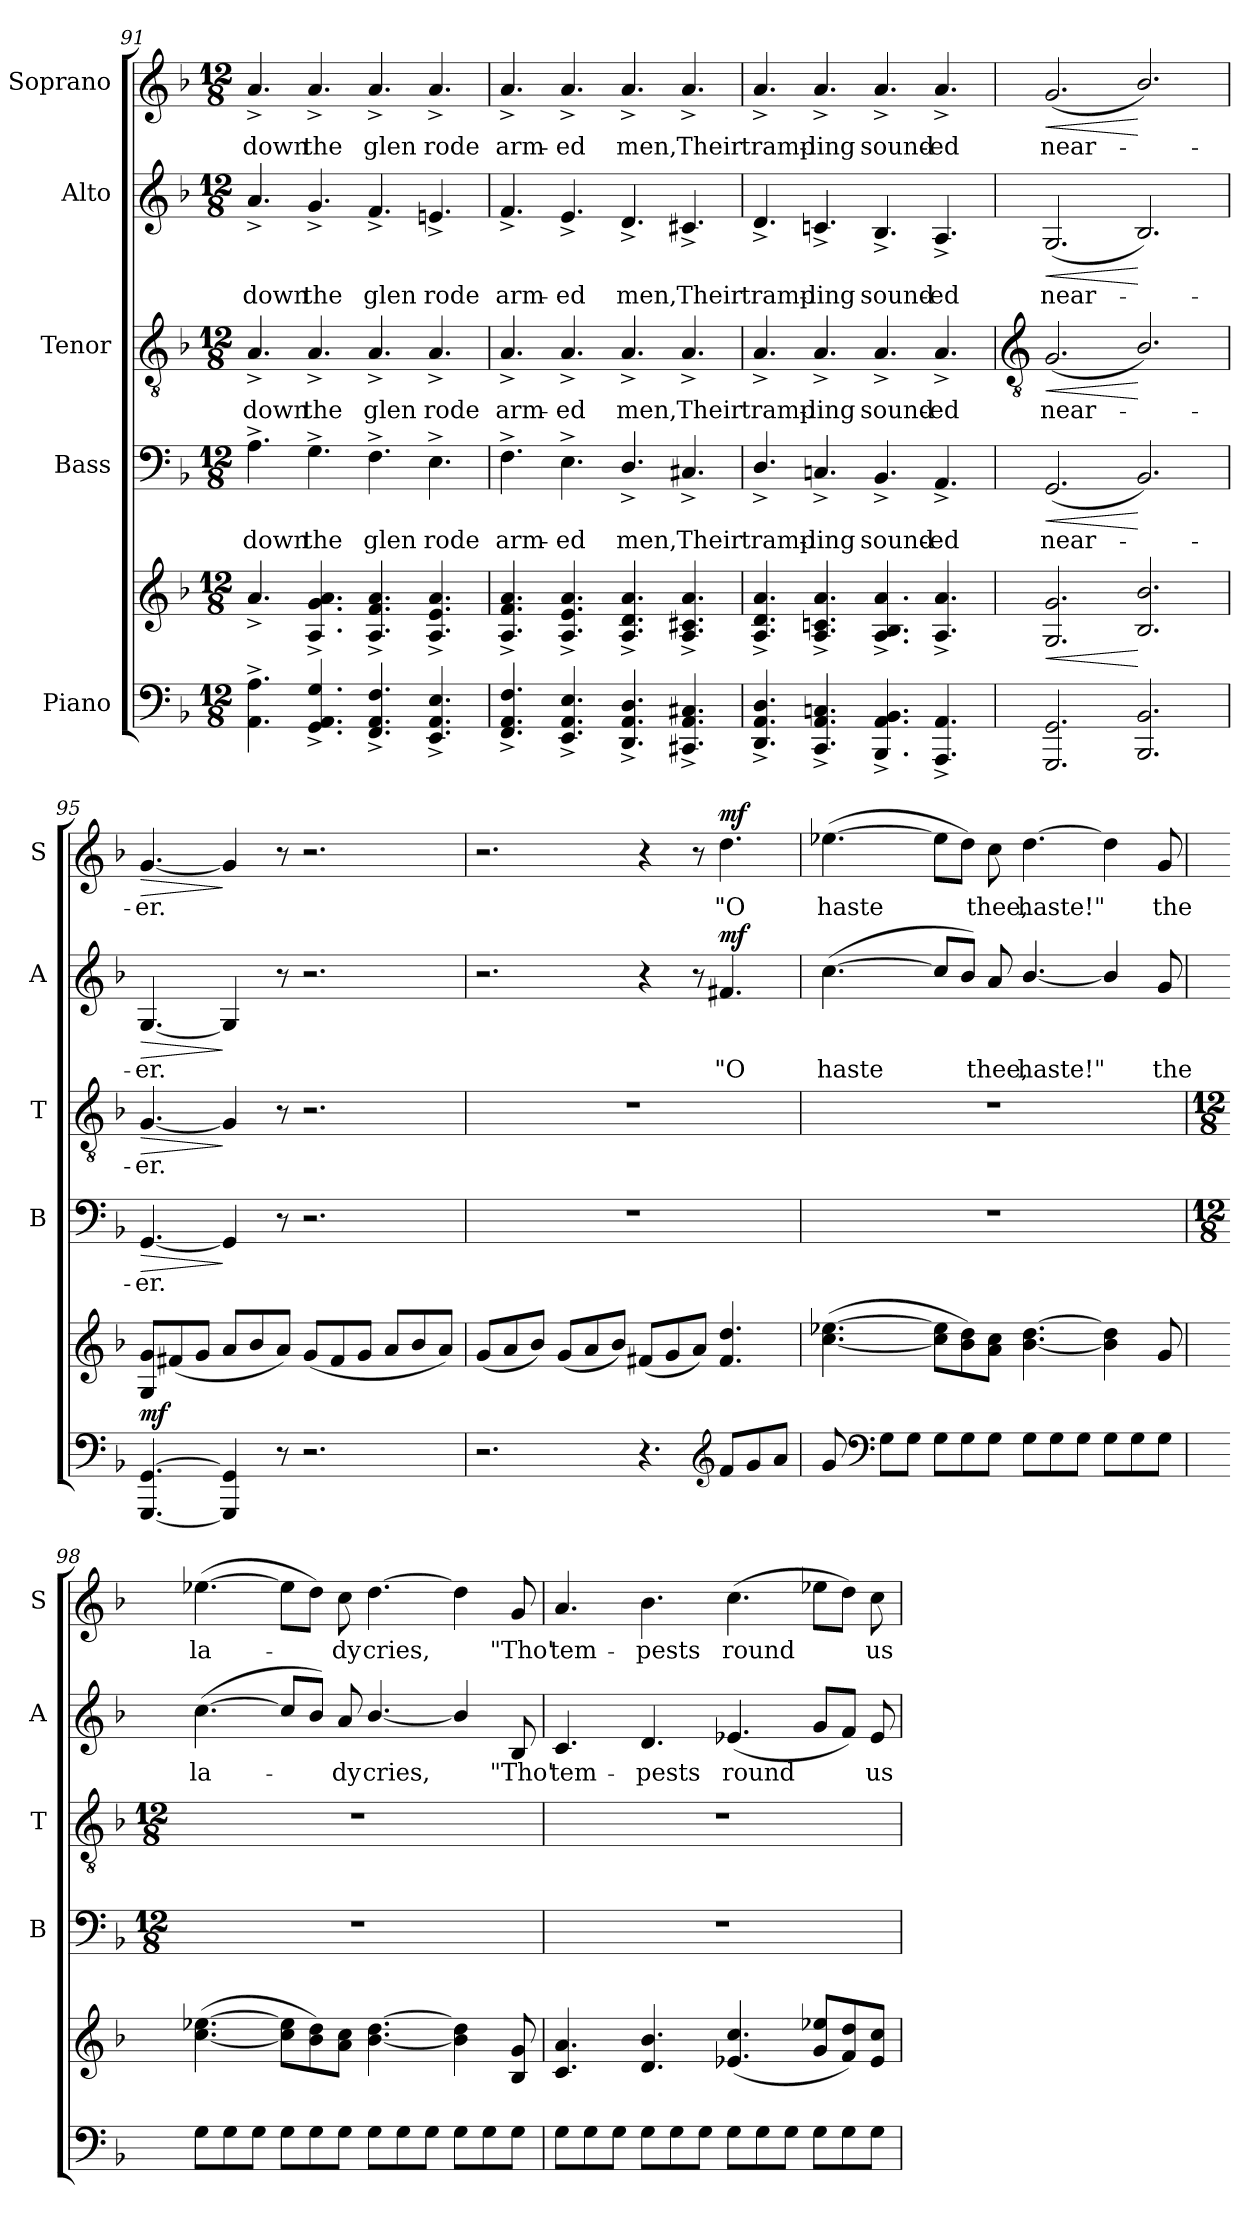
**kern	**kern	**dynam	**kern	**text	**dynam	**kern	**text	**dynam	**kern	**text	**dynam	**kern	**text	**dynam
*part5	*part5	*part5	*part4	*part4	*part4	*part3	*part3	*part3	*part2	*part2	*part2	*part1	*part1	*part1
*staff6	*staff5	*staff5/6	*staff4	*staff4	*staff4	*staff3	*staff3	*staff3	*staff2	*staff2	*staff2	*staff1	*staff1	*staff1
*I"Piano	*	*	*I"Bass	*	*	*I"Tenor	*	*	*I"Alto	*	*	*I"Soprano	*	*
*	*	*	*I'B	*	*	*I'T	*	*	*I'A	*	*	*I'S	*	*
*clefF4	*clefG2	*	*clefF4	*	*	*clefGv2	*	*	*clefG2	*	*	*clefG2	*	*
*k[b-]	*k[b-]	*	*k[b-]	*	*	*k[b-]	*	*	*k[b-]	*	*	*k[b-]	*	*
*F:	*F:	*	*F:	*	*	*F:	*	*	*F:	*	*	*F:	*	*
*M12/8	*M12/8	*	*M12/8	*	*	*M12/8	*	*	*M12/8	*	*	*M12/8	*	*
=91	=91	=91	=91	=91	=91	=91	=91	=91	=91	=91	=91	=91	=91	=91
!	!	!	!	!LO:LY:b	!	!	!LO:LY:b	!	!	!LO:LY:b	!	!	!LO:LY:b	!
4.AA^ 4.A^	4.a^	.	4.A^	-down	.	4.A^	-down	.	4.a^	-down	.	4.a^	-down	.
!	!	!	!	!LO:LY:b	!	!	!LO:LY:b	!	!	!LO:LY:b	!	!	!LO:LY:b	!
4.GG^ 4.AA^ 4.G^	4.A^ 4.g^ 4.a^	.	4.G^	the	.	4.A^	the	.	4.g^	the	.	4.a^	the	.
!	!	!	!	!LO:LY:b	!	!	!LO:LY:b	!	!	!LO:LY:b	!	!	!LO:LY:b	!
4.FF^ 4.AA^ 4.F^	4.A^ 4.f^ 4.a^	.	4.F^	glen	.	4.A^	glen	.	4.f^	glen	.	4.a^	glen	.
!	!	!	!	!LO:LY:b	!	!	!LO:LY:b	!	!	!LO:LY:b	!	!	!LO:LY:b	!
4.EE^ 4.AA^ 4.E^	4.A^ 4.e^ 4.a^	.	4.E^	rode	.	4.A^	rode	.	4.en^	rode	.	4.a^	rode	.
=92	=92	=92	=92	=92	=92	=92	=92	=92	=92	=92	=92	=92	=92	=92
!	!	!	!	!LO:LY:b	!	!	!LO:LY:b	!	!	!LO:LY:b	!	!	!LO:LY:b	!
4.FF^ 4.AA^ 4.F^	4.A^ 4.f^ 4.a^	.	4.F^	arm-	.	4.A^	arm-	.	4.f^	arm-	.	4.a^	arm-	.
!	!	!	!	!LO:LY:b	!	!	!LO:LY:b	!	!	!LO:LY:b	!	!	!LO:LY:b	!
4.EE^ 4.AA^ 4.E^	4.A^ 4.e^ 4.a^	.	4.E^	-ed	.	4.A^	-ed	.	4.e^	-ed	.	4.a^	-ed	.
!	!	!	!	!LO:LY:b	!	!	!LO:LY:b	!	!	!LO:LY:b	!	!	!LO:LY:b	!
4.DD^ 4.AA^ 4.D^	4.A^ 4.d^ 4.a^	.	4.D^/	men,	.	4.A^	men,	.	4.d^	men,	.	4.a^	men,	.
!	!	!	!	!LO:LY:b	!	!	!LO:LY:b	!	!	!LO:LY:b	!	!	!LO:LY:b	!
4.CC#X^ 4.AA^ 4.C#X^	4.A^ 4.c#X^ 4.a^	.	4.C#X^	Their	.	4.A^	Their	.	4.c#X^	Their	.	4.a^	Their	.
=93	=93	=93	=93	=93	=93	=93	=93	=93	=93	=93	=93	=93	=93	=93
!	!	!	!	!LO:LY:b	!	!	!LO:LY:b	!	!	!LO:LY:b	!	!	!LO:LY:b	!
4.DD/^ 4.AA/^ 4.D/^	4.A^ 4.d^ 4.a^	.	4.D^/	tramp-	.	4.A^	tramp-	.	4.d^	tramp-	.	4.a^	tramp-	.
!	!	!	!	!LO:LY:b	!	!	!LO:LY:b	!	!	!LO:LY:b	!	!	!LO:LY:b	!
4.CC^ 4.AA^ 4.Cn^	4.A^ 4.cn^ 4.a^	.	4.Cn^	-ling	.	4.A^	-ling	.	4.cn^	-ling	.	4.a^	-ling	.
!	!	!	!	!LO:LY:b	!	!	!LO:LY:b	!	!	!LO:LY:b	!	!	!LO:LY:b	!
4.BBB-^ 4.AA^ 4.BB-^	4.A^ 4.B-^ 4.a^	.	4.BB-^	sound-	.	4.A^	sound-	.	4.B-^	sound-	.	4.a^	sound-	.
!	!	!	!	!LO:LY:b	!	!	!LO:LY:b	!	!	!LO:LY:b	!	!	!LO:LY:b	!
4.AAA^ 4.AA^	4.A^ 4.a^	.	4.AA^	-ed	.	4.A^	-ed	.	4.A^	-ed	.	4.a^	-ed	.
!!LO:LB:g=z
=94	=94	=94	=94	=94	=94	=94	=94	=94	=94	=94	=94	=94	=94	=94
*	*	*	*	*	*	*clefGv2	*	*	*	*	*	*	*	*
!	!	!LO:HP:b	!	!LO:LY:b	!LO:HP:b	!	!LO:LY:b	!LO:HP:b	!	!LO:LY:b	!LO:HP:b	!	!LO:LY:b	!LO:HP:b
2.GGG 2.GG	2.G 2.g	<	(<2.GG	near-	<	(<2.G	near-	<	(<2.G	near-	<	(<2.g	near-	<
2.BBB-/ 2.BB-/	2.B-/ 2.b-/	[	2.BB-/)	.	[	2.B-/)	.	[	2.B-/)	.	[	2.b-/)	.	[
=95	=95	=95	=95	=95	=95	=95	=95	=95	=95	=95	=95	=95	=95	=95
!	!	!LO:DY:b	!	!LO:LY:b	!LO:HP:b	!	!LO:LY:b	!LO:HP:b	!	!LO:LY:b	!LO:HP:b	!	!LO:LY:b	!LO:HP:b
[4.GGG [4.GG	8G 8gL	mf	[4.GG	er.	>	[4.G	er.	>	[4.G	er.	>	[4.g	er.	>
.	(<8f#X	.	.	.	.	.	.	.	.	.	.	.	.	.
.	8gJ	.	.	.	.	.	.	.	.	.	.	.	.	.
4GGG] 4GG]	8aL	.	4GG]	.	]	4G]	.	]	4G]	.	]	4g]	.	]
.	8b-	.	.	.	.	.	.	.	.	.	.	.	.	.
8r	8aJ)	.	8r	.	.	8r	.	.	8r	.	.	8r	.	.
2.r	(<8gL	.	2.r	.	.	2.r	.	.	2.r	.	.	2.r	.	.
.	8f#	.	.	.	.	.	.	.	.	.	.	.	.	.
.	8gJ	.	.	.	.	.	.	.	.	.	.	.	.	.
.	8aL	.	.	.	.	.	.	.	.	.	.	.	.	.
.	8b-	.	.	.	.	.	.	.	.	.	.	.	.	.
.	8aJ)	.	.	.	.	.	.	.	.	.	.	.	.	.
=96	=96	=96	=96	=96	=96	=96	=96	=96	=96	=96	=96	=96	=96	=96
!	!	!	!LO:N:vis=1	!	!	!LO:N:vis=1	!	!	!	!	!	!	!	!
2.r	(<8gL	.	1.r	.	.	1.r	.	.	2.r	.	.	2.r	.	.
.	8a	.	.	.	.	.	.	.	.	.	.	.	.	.
.	8b-J)	.	.	.	.	.	.	.	.	.	.	.	.	.
.	(<8gL	.	.	.	.	.	.	.	.	.	.	.	.	.
.	8a	.	.	.	.	.	.	.	.	.	.	.	.	.
.	8b-J)	.	.	.	.	.	.	.	.	.	.	.	.	.
4.r	(<8f#XL	.	.	.	.	.	.	.	4r	.	.	4r	.	.
.	8g	.	.	.	.	.	.	.	.	.	.	.	.	.
.	8aJ)	.	.	.	.	.	.	.	8r	.	.	8r	.	.
*clefG2	*	*	*	*	*	*	*	*	*	*	*	*	*	*
!	!	!	!	!	!	!	!	!	!	!LO:LY:b	!LO:DY:b	!	!LO:LY:b	!LO:DY:b
8fL	4.f# 4.dd	.	.	.	.	.	.	.	4.f#X	"O	mf	4.dd	"O	mf
8g	.	.	.	.	.	.	.	.	.	.	.	.	.	.
8aJ	.	.	.	.	.	.	.	.	.	.	.	.	.	.
=97	=97	=97	=97	=97	=97	=97	=97	=97	=97	=97	=97	=97	=97	=97
!	!	!	!LO:N:vis=1	!	!	!LO:N:vis=1	!	!	!	!LO:LY:b	!	!	!LO:LY:b	!
8g	(>[4.cc [4.ee-X	.	1.r	.	.	1.r	.	.	(>[4.cc	haste	.	(>[4.ee-X	haste	.
*clefF4	*	*	*	*	*	*	*	*	*	*	*	*	*	*
8GL	.	.	.	.	.	.	.	.	.	.	.	.	.	.
8GJ	.	.	.	.	.	.	.	.	.	.	.	.	.	.
8GL	8cc] 8ee-]L	.	.	.	.	.	.	.	8ccL]	.	.	8ee-L]	.	.
8G	8b- 8dd)	.	.	.	.	.	.	.	8b-/J)	.	.	8ddJ)	.	.
!	!	!	!	!	!	!	!	!	!	!LO:LY:b	!	!	!LO:LY:b	!
8GJ	8a 8ccJ	.	.	.	.	.	.	.	8a	thee,	.	8cc	thee,	.
!	!	!	!	!	!	!	!	!	!	!LO:LY:b	!	!	!LO:LY:b	!
8GL	[4.b- [4.dd	.	.	.	.	.	.	.	[4.b-/	haste!"	.	[4.dd	haste!"	.
8G	.	.	.	.	.	.	.	.	.	.	.	.	.	.
8GJ	.	.	.	.	.	.	.	.	.	.	.	.	.	.
8GL	4b-] 4dd]	.	.	.	.	.	.	.	4b-/]	.	.	4dd]	.	.
8G	.	.	.	.	.	.	.	.	.	.	.	.	.	.
!	!	!	!	!	!	!	!	!	!	!LO:LY:b	!	!	!LO:LY:b	!
8GJ	8g	.	.	.	.	.	.	.	8g	the	.	8g	the	.
!!LO:LB:g=z
=98	=98	=98	=98	=98	=98	=98	=98	=98	=98	=98	=98	=98	=98	=98
*	*	*	*M12/8	*	*	*M12/8	*	*	*	*	*	*	*	*
!	!	!	!	!	!	!	!	!	!	!LO:LY:b	!	!	!LO:LY:b	!
8GL	(>[4.cc [4.ee-X	.	1.r	.	.	1.r	.	.	(>[4.cc	la-	.	(>[4.ee-X	la-	.
8G	.	.	.	.	.	.	.	.	.	.	.	.	.	.
8GJ	.	.	.	.	.	.	.	.	.	.	.	.	.	.
8GL	8cc] 8ee-]L	.	.	.	.	.	.	.	8ccL]	.	.	8ee-L]	.	.
8G	8b- 8dd)	.	.	.	.	.	.	.	8b-/J)	.	.	8ddJ)	.	.
!	!	!	!	!	!	!	!	!	!	!LO:LY:b	!	!	!LO:LY:b	!
8GJ	8a 8ccJ	.	.	.	.	.	.	.	8a	dy	.	8cc	dy	.
!	!	!	!	!	!	!	!	!	!	!LO:LY:b	!	!	!LO:LY:b	!
8GL	[4.b- [4.dd	.	.	.	.	.	.	.	[4.b-/	cries,	.	[4.dd	cries,	.
8G	.	.	.	.	.	.	.	.	.	.	.	.	.	.
8GJ	.	.	.	.	.	.	.	.	.	.	.	.	.	.
8GL	4b-] 4dd]	.	.	.	.	.	.	.	4b-/]	.	.	4dd]	.	.
8G	.	.	.	.	.	.	.	.	.	.	.	.	.	.
!	!	!	!	!	!	!	!	!	!	!LO:LY:b	!	!	!LO:LY:b	!
8GJ	8B- 8g	.	.	.	.	.	.	.	8B-	"Tho'	.	8g	"Tho'	.
=99	=99	=99	=99	=99	=99	=99	=99	=99	=99	=99	=99	=99	=99	=99
!	!	!	!	!	!	!	!	!	!	!LO:LY:b	!	!	!LO:LY:b	!
8GL	4.c 4.a	.	1.r	.	.	1.r	.	.	4.c	tem-	.	4.a	tem-	.
8G	.	.	.	.	.	.	.	.	.	.	.	.	.	.
8GJ	.	.	.	.	.	.	.	.	.	.	.	.	.	.
!	!	!	!	!	!	!	!	!	!	!LO:LY:b	!	!	!LO:LY:b	!
8GL	4.d 4.b-	.	.	.	.	.	.	.	4.d	-pests	.	4.b-	-pests	.
8G	.	.	.	.	.	.	.	.	.	.	.	.	.	.
8GJ	.	.	.	.	.	.	.	.	.	.	.	.	.	.
!	!	!	!	!	!	!	!	!	!	!LO:LY:b	!	!	!LO:LY:b	!
8GL	(<4.e-X 4.cc	.	.	.	.	.	.	.	(<4.e-X	round	.	(>4.cc	round	.
8G	.	.	.	.	.	.	.	.	.	.	.	.	.	.
8GJ	.	.	.	.	.	.	.	.	.	.	.	.	.	.
8GL	8g 8ee-XL	.	.	.	.	.	.	.	8gL	.	.	8ee-XL	.	.
8G	8f 8dd)	.	.	.	.	.	.	.	8fJ)	.	.	8ddJ)	.	.
!	!	!	!	!	!	!	!	!	!	!LO:LY:b	!	!	!LO:LY:b	!
8GJ	8e- 8ccJ	.	.	.	.	.	.	.	8e-	us	.	8cc	us	.
=	=	=	=	=	=	=	=	=	=	=	=	=	=	=
*-	*-	*-	*-	*-	*-	*-	*-	*-	*-	*-	*-	*-	*-	*-
